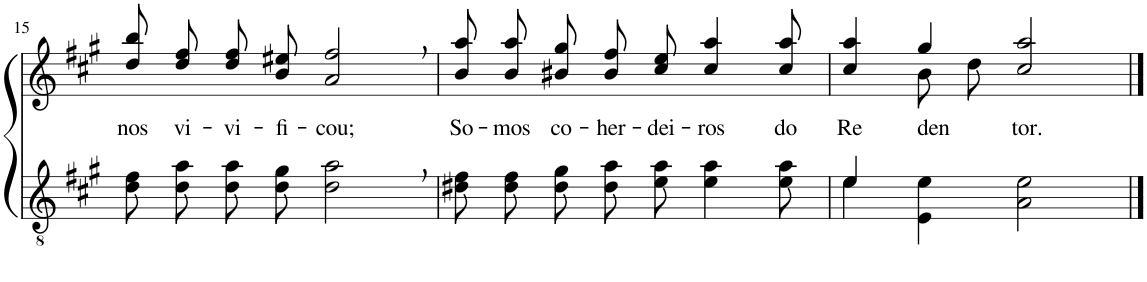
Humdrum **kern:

**kern	**kern	**text
*part2	*part1	*part1
*staff2	*staff1	*staff1
*I"Parte III e IV	*I"Parte I e II	*
!!LO:PB:g=z
*clefGv2	*clefG2	*
*Trd5c9	*Trd5c9	*
*k[f#c#g#]	*k[f#c#g#]	*
*M4/4	*M4/4	*
=15	=15	=15
!	!	!LO:LY:b
8d\ 8f#\L	8dd\ 8bb\L	nos
!	!	!LO:LY:b
8d\ 8a\J	8dd\ 8ff#\J	vi-
!	!	!LO:LY:b
8d\ 8a\L	8dd\ 8ff#\L	-vi-
!	!	!LO:LY:b
8d\ 8g#\J	8b\ 8ee#X\J	-fi-
!	!	!LO:LY:b
2d\, 2a\,	2a/, 2ff#/,	-cou;
=16	=16	=16
!	!	!LO:LY:b
8d#X\ 8f#\L	8b\ 8aa\L	So-
!	!	!LO:LY:b
8d#\ 8f#\J	8b\ 8aa\J	-mos
!	!	!LO:LY:b
8d#\ 8g#\L	8b#X\ 8gg#\L	co-
!	!	!LO:LY:b
8d#\ 8a\J	8b#\ 8ff#\J	-her-
!	!	!LO:LY:b
8e\ 8a\	8cc#/ 8ee/	-dei-
!	!	!LO:LY:b
4e\ 4a\	4cc#/ 4aa/	-ros
!	!	!LO:LY:b
8e\ 8a\	8cc#/ 8aa/	do
=17	=17	=17
*^	*	*
!	!	!	!LO:LY:b
*	*	*^	*
4e/	4e\	4cc#/ 4aa/	4ryy	Re-
!	!	!	!	!LO:LY:b
2.ryy	4E\ 4e\	4gg#/	8b\L	-den-
.	.	.	8dd\J	.
!	!	!	!	!LO:LY:b
.	2A\ 2e\	2cc#/ 2aa/	2ryy	-tor.
*v	*v	*	*	*
*	*v	*v	*
==	==	==
*-	*-	*-
